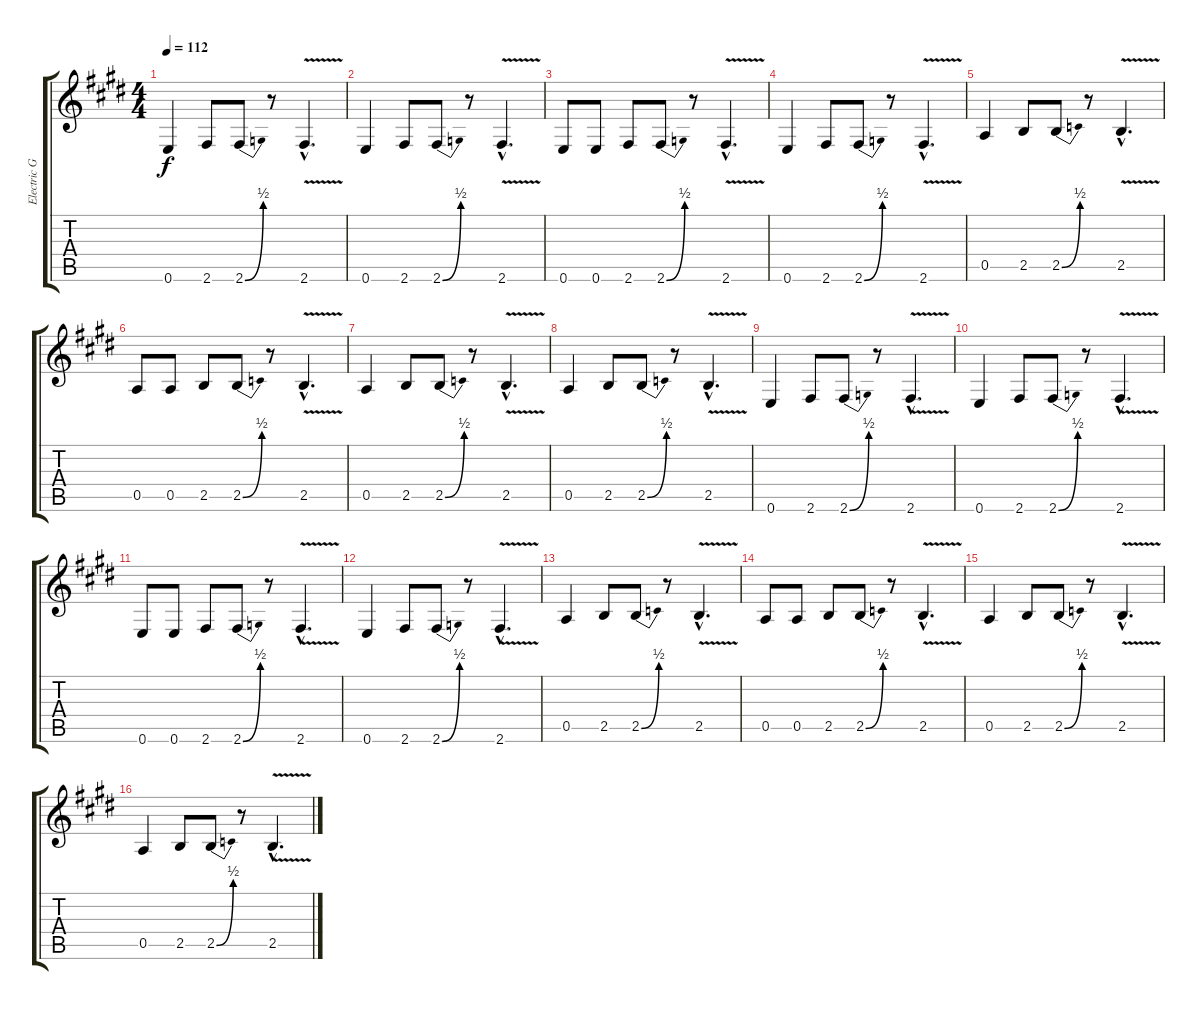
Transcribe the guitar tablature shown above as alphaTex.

\track ("Electric Guitar 1" "Electric G") {instrument distortionguitar}
\staff {score tabs}
\tuning (E4 B3 G3 D3 A2 E2) {hide}
\ts (4 4)
\tempo 112
\clef g2
\ks e
0.6.4{dy f} 2.6.8 2.6{be (bend 0 0 60 2)}.8 r.8 2.6{v hac}.4{d} |
0.6.4 2.6.8 2.6{be (bend 0 0 60 2)}.8 r.8 2.6{v hac}.4{d} |
0.6.8 0.6.8 2.6.8 2.6{be (bend 0 0 60 2)}.8 r.8 2.6{v hac}.4{d} |
0.6.4 2.6.8 2.6{be (bend 0 0 60 2)}.8 r.8 2.6{v hac}.4{d} |
0.5.4 2.5.8 2.5{be (bend 0 0 60 2)}.8 r.8 2.5{v hac}.4{d} |
0.5.8 0.5.8 2.5.8 2.5{be (bend 0 0 60 2)}.8 r.8 2.5{v hac}.4{d} |
0.5.4 2.5.8 2.5{be (bend 0 0 60 2)}.8 r.8 2.5{v hac}.4{d} |
0.5.4 2.5.8 2.5{be (bend 0 0 60 2)}.8 r.8 2.5{v hac}.4{d} |
0.6.4 2.6.8 2.6{be (bend 0 0 60 2)}.8 r.8 2.6{v hac}.4{d} |
0.6.4 2.6.8 2.6{be (bend 0 0 60 2)}.8 r.8 2.6{v hac}.4{d} |
0.6.8 0.6.8 2.6.8 2.6{be (bend 0 0 60 2)}.8 r.8 2.6{v hac}.4{d} |
0.6.4 2.6.8 2.6{be (bend 0 0 60 2)}.8 r.8 2.6{v hac}.4{d} |
0.5.4 2.5.8 2.5{be (bend 0 0 60 2)}.8 r.8 2.5{v hac}.4{d} |
0.5.8 0.5.8 2.5.8 2.5{be (bend 0 0 60 2)}.8 r.8 2.5{v hac}.4{d} |
0.5.4 2.5.8 2.5{be (bend 0 0 60 2)}.8 r.8 2.5{v hac}.4{d} |
0.5.4 2.5.8 2.5{be (bend 0 0 60 2)}.8 r.8 2.5{v hac}.4{d}
